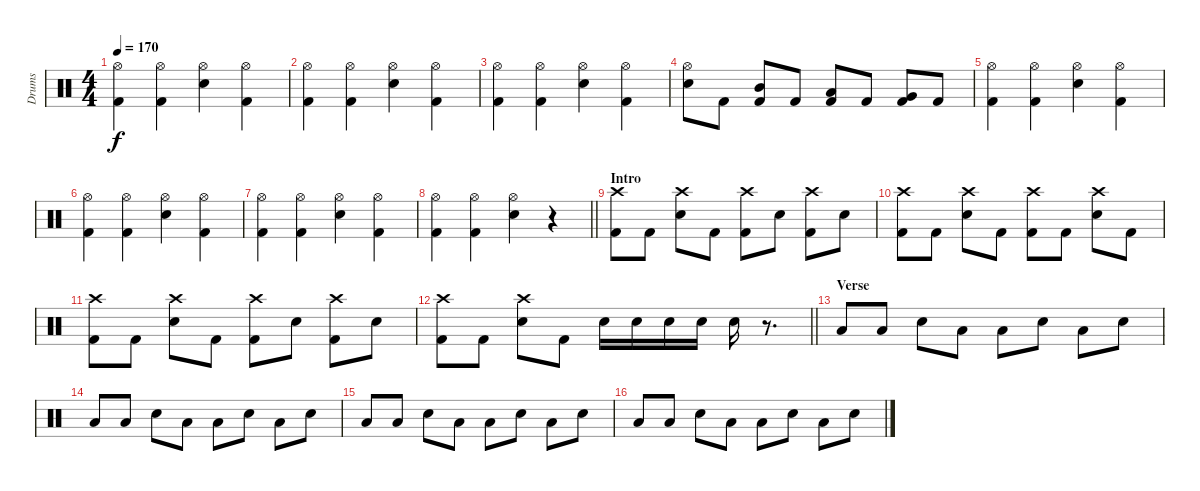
\track ("Drums" "Drums") {instrument percussion}
\staff {score}
\articulation defaults
\ts (4 4)
\tempo 170
\clef neutral
\ks c
("Hi-Hat (open)" "Kick (hit) 2").4{dy f} ("Hi-Hat (open)" "Kick (hit) 2").4 ("Hi-Hat (open)" "Electric Snare (hit)").4 ("Hi-Hat (open)" "Kick (hit) 2").4 |
("Hi-Hat (open)" "Kick (hit) 2").4 ("Hi-Hat (open)" "Kick (hit) 2").4 ("Hi-Hat (open)" "Electric Snare (hit)").4 ("Hi-Hat (open)" "Kick (hit) 2").4 |
("Hi-Hat (open)" "Kick (hit) 2").4 ("Hi-Hat (open)" "Kick (hit) 2").4 ("Hi-Hat (open)" "Electric Snare (hit)").4 ("Hi-Hat (open)" "Kick (hit) 2").4 |
("Hi-Hat (open)" "Electric Snare (hit)").8 "Kick (hit) 2".8 ("Mid Tom (hit)" "Kick (hit) 2").8 "Kick (hit) 2".8 ("Low Tom (hit)" "Kick (hit) 2").8 "Kick (hit) 2".8 ("Very Low Tom (hit)" "Kick (hit) 2").8 "Kick (hit) 2".8 |
("Hi-Hat (open)" "Kick (hit) 2").4 ("Hi-Hat (open)" "Kick (hit) 2").4 ("Hi-Hat (open)" "Electric Snare (hit)").4 ("Hi-Hat (open)" "Kick (hit) 2").4 |
("Hi-Hat (open)" "Kick (hit) 2").4 ("Hi-Hat (open)" "Kick (hit) 2").4 ("Hi-Hat (open)" "Electric Snare (hit)").4 ("Hi-Hat (open)" "Kick (hit) 2").4 |
("Hi-Hat (open)" "Kick (hit) 2").4 ("Hi-Hat (open)" "Kick (hit) 2").4 ("Hi-Hat (open)" "Electric Snare (hit)").4 ("Hi-Hat (open)" "Kick (hit) 2").4 |
\barLineRight lightlight
("Hi-Hat (open)" "Kick (hit) 2").4 ("Hi-Hat (open)" "Kick (hit) 2").4 ("Hi-Hat (open)" "Electric Snare (hit)").4 r.4 |
\section ("" "Intro")
("Crash high (hit)" "Kick (hit) 2").8 "Kick (hit) 2".8 ("Crash high (hit)" "Electric Snare (hit)").8 "Kick (hit) 2".8 ("Crash high (hit)" "Kick (hit) 2").8 "Electric Snare (hit)".8 ("Crash high (hit)" "Kick (hit) 2").8 "Electric Snare (hit)".8 |
("Crash high (hit)" "Kick (hit) 2").8 "Kick (hit) 2".8 ("Crash high (hit)" "Electric Snare (hit)").8 "Kick (hit) 2".8 ("Crash high (hit)" "Kick (hit) 2").8 "Kick (hit) 2".8 ("Crash high (hit)" "Electric Snare (hit)").8 "Kick (hit) 2".8 |
("Crash high (hit)" "Kick (hit) 2").8 "Kick (hit) 2".8 ("Crash high (hit)" "Electric Snare (hit)").8 "Kick (hit) 2".8 ("Crash high (hit)" "Kick (hit) 2").8 "Electric Snare (hit)".8 ("Crash high (hit)" "Kick (hit) 2").8 "Electric Snare (hit)".8 |
\barLineRight lightlight
("Crash high (hit)" "Kick (hit) 2").8 "Kick (hit) 2".8 ("Crash high (hit)" "Electric Snare (hit)").8 "Kick (hit) 2".8 "Electric Snare (hit)".16 "Electric Snare (hit)".16 "Electric Snare (hit)".16 "Electric Snare (hit)".16 "Electric Snare (hit)".16 r.8{d} |
\section ("" "Verse")
"Low Floor Tom (hit)".8 "Low Floor Tom (hit)".8 "Electric Snare (hit)".8 "Low Floor Tom (hit)".8 "Low Floor Tom (hit)".8 "Electric Snare (hit)".8 "Low Floor Tom (hit)".8 "Electric Snare (hit)".8 |
"Low Floor Tom (hit)".8 "Low Floor Tom (hit)".8 "Electric Snare (hit)".8 "Low Floor Tom (hit)".8 "Low Floor Tom (hit)".8 "Electric Snare (hit)".8 "Low Floor Tom (hit)".8 "Electric Snare (hit)".8 |
"Low Floor Tom (hit)".8 "Low Floor Tom (hit)".8 "Electric Snare (hit)".8 "Low Floor Tom (hit)".8 "Low Floor Tom (hit)".8 "Electric Snare (hit)".8 "Low Floor Tom (hit)".8 "Electric Snare (hit)".8 |
"Low Floor Tom (hit)".8 "Low Floor Tom (hit)".8 "Electric Snare (hit)".8 "Low Floor Tom (hit)".8 "Low Floor Tom (hit)".8 "Electric Snare (hit)".8 "Low Floor Tom (hit)".8 "Electric Snare (hit)".8
